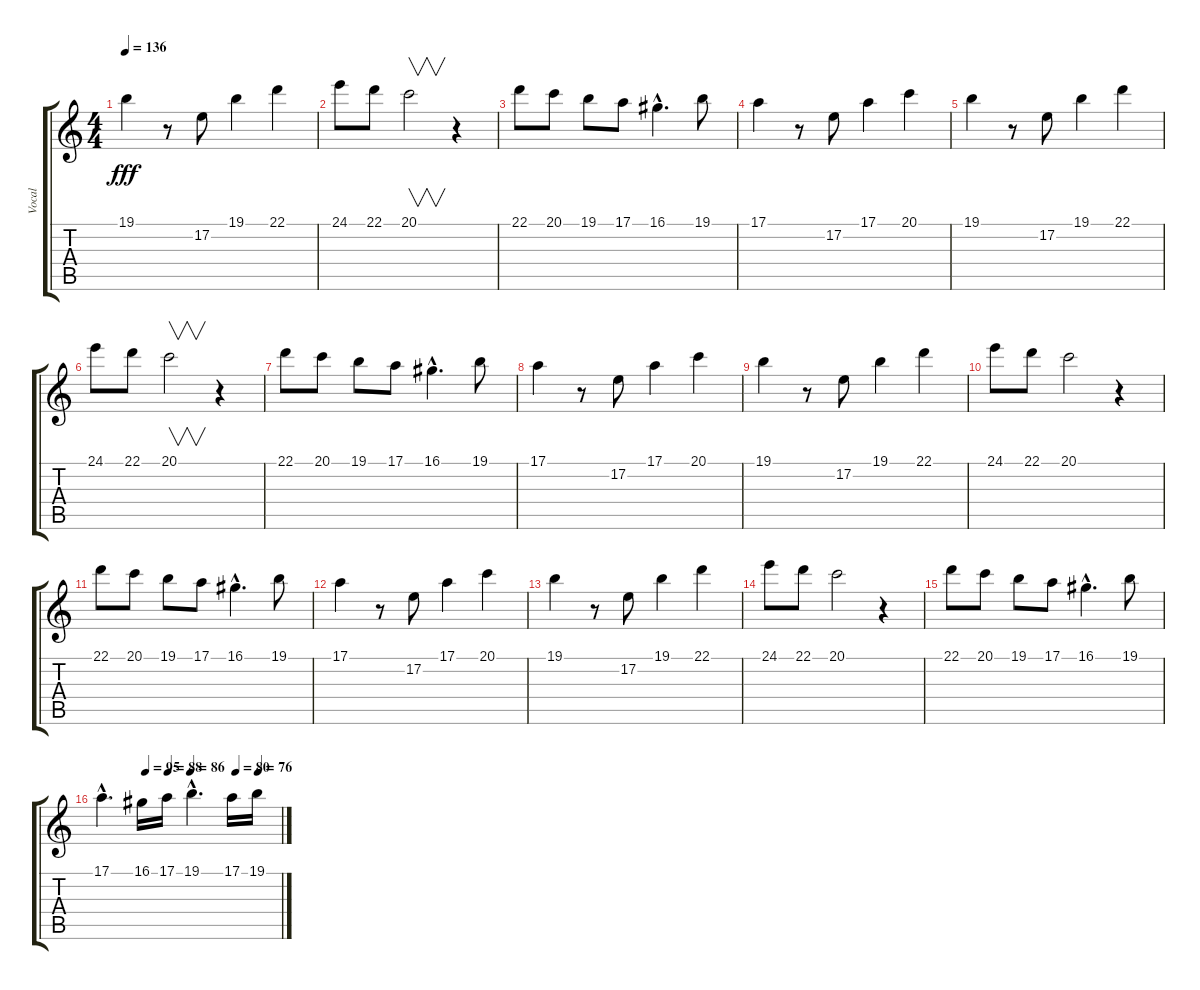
\track ("Vocal" "Vocal") {instrument synthvoice}
\staff {score tabs}
\tuning (E4 B3 G3 D3 A2 E2) {hide}
\ts (4 4)
\tempo 136
\clef g2
\ks c
19.1.4{dy fff} r.8 17.2.8 19.1.4 22.1.4 |
24.1.8 22.1.8 20.1.2{v} r.4 |
22.1.8 20.1.8 19.1.8 17.1.8 16.1{hac}.4{d} 19.1.8 |
17.1.4 r.8 17.2.8 17.1.4 20.1.4 |
19.1.4 r.8 17.2.8 19.1.4 22.1.4 |
24.1.8 22.1.8 20.1.2{v} r.4 |
22.1.8 20.1.8 19.1.8 17.1.8 16.1{hac}.4{d} 19.1.8 |
17.1.4 r.8 17.2.8 17.1.4 20.1.4 |
19.1.4 r.8 17.2.8 19.1.4 22.1.4 |
24.1.8 22.1.8 20.1.2 r.4 |
22.1.8 20.1.8 19.1.8 17.1.8 16.1{hac}.4{d} 19.1.8 |
17.1.4 r.8 17.2.8 17.1.4 20.1.4 |
19.1.4 r.8 17.2.8 19.1.4 22.1.4 |
24.1.8 22.1.8 20.1.2 r.4 |
22.1.8 20.1.8 19.1.8 17.1.8 16.1{hac}.4{d} 19.1.8 |
\tempo (95 0.25)
\tempo (88 0.375)
\tempo (86 0.5)
\tempo (80 0.75)
\tempo (76 0.875)
17.1{hac}.4{d} 16.1.16 17.1.16 19.1{hac}.4{d} 17.1.16 19.1.16
